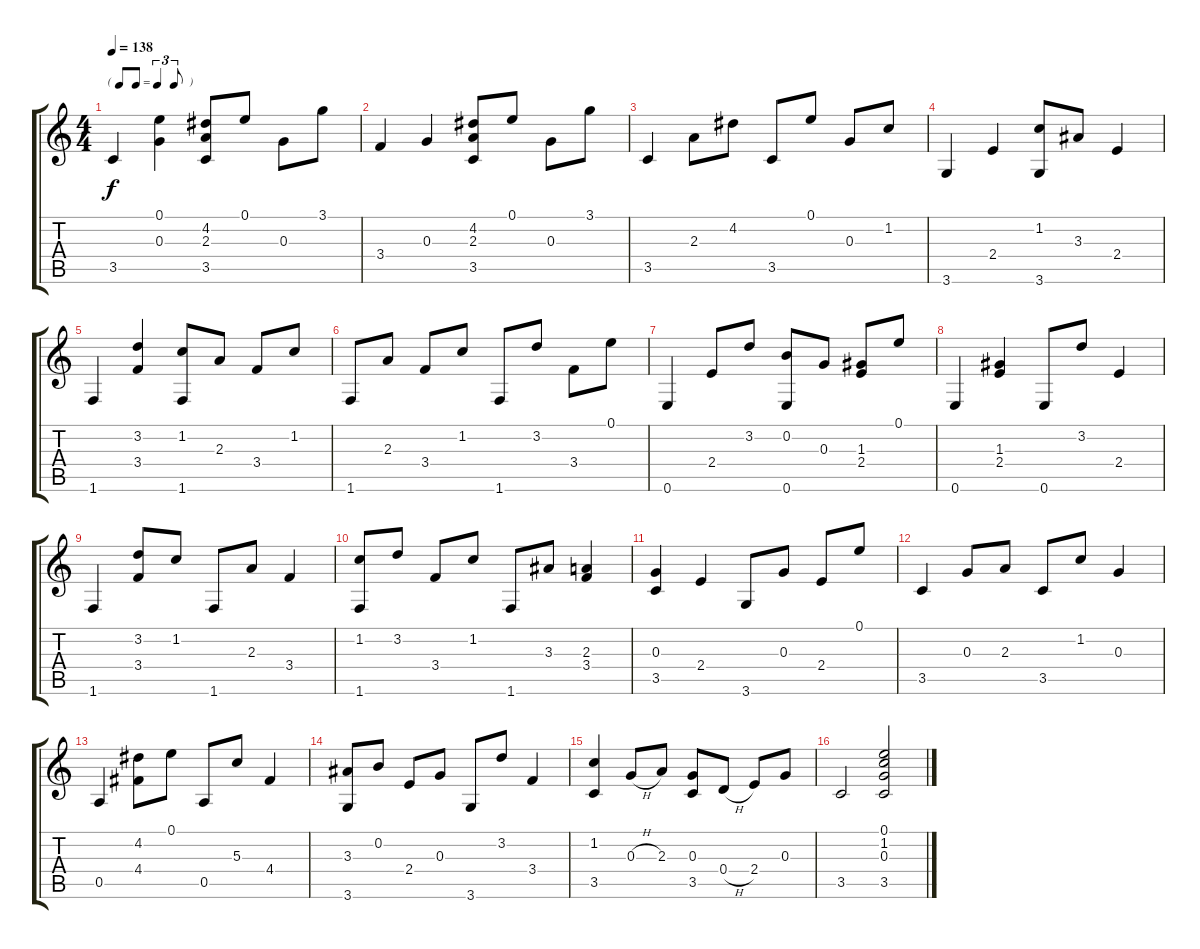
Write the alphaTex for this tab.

\track "" {instrument acousticguitarnylon}
\staff {score tabs}
\tuning (E4 B3 G3 D3 A2 E2) {hide}
\ts (4 4)
\tf triplet8th
\tempo 138
\clef g2
\ks c
3.5.4{dy f} (0.1 0.3).4 (4.2 2.3 3.5).8 0.1.8 0.3.8 3.1.8 |
3.4.4 0.3.4 (4.2 2.3 3.5).8 0.1.8 0.3.8 3.1.8 |
3.5.4 2.3.8 4.2.8 3.5.8 0.1.8 0.3.8 1.2.8 |
3.6.4 2.4.4 (1.2 3.6).8 3.3.8 2.4.4 |
1.6.4 (3.2 3.4).4 (1.2 1.6).8 2.3.8 3.4.8 1.2.8 |
1.6.8 2.3.8 3.4.8 1.2.8 1.6.8 3.2.8 3.4.8 0.1.8 |
0.6.4 2.4.8 3.2.8 (0.2 0.6).8 0.3.8 (1.3 2.4).8 0.1.8 |
0.6.4 (1.3 2.4).4 0.6.8 3.2.8 2.4.4 |
1.6.4 (3.2 3.4).8 1.2.8 1.6.8 2.3.8 3.4.4 |
(1.2 1.6).8 3.2.8 3.4.8 1.2.8 1.6.8 3.3.8 (2.3 3.4).4 |
(0.3 3.5).4 2.4.4 3.6.8 0.3.8 2.4.8 0.1.8 |
3.5.4 0.3.8 2.3.8 3.5.8 1.2.8 0.3.4 |
0.5.4 (4.2 4.4).8 0.1.8 0.5.8 5.3.8 4.4.4 |
(3.3 3.6).8 0.2.8 2.4.8 0.3.8 3.6.8 3.2.8 3.4.4 |
(1.2 3.5).4 0.3{h}.8 2.3.8 (0.3 3.5).8 0.4{h}.8 2.4.8 0.3.8 |
3.5.2 (0.1 1.2 0.3 3.5).2
